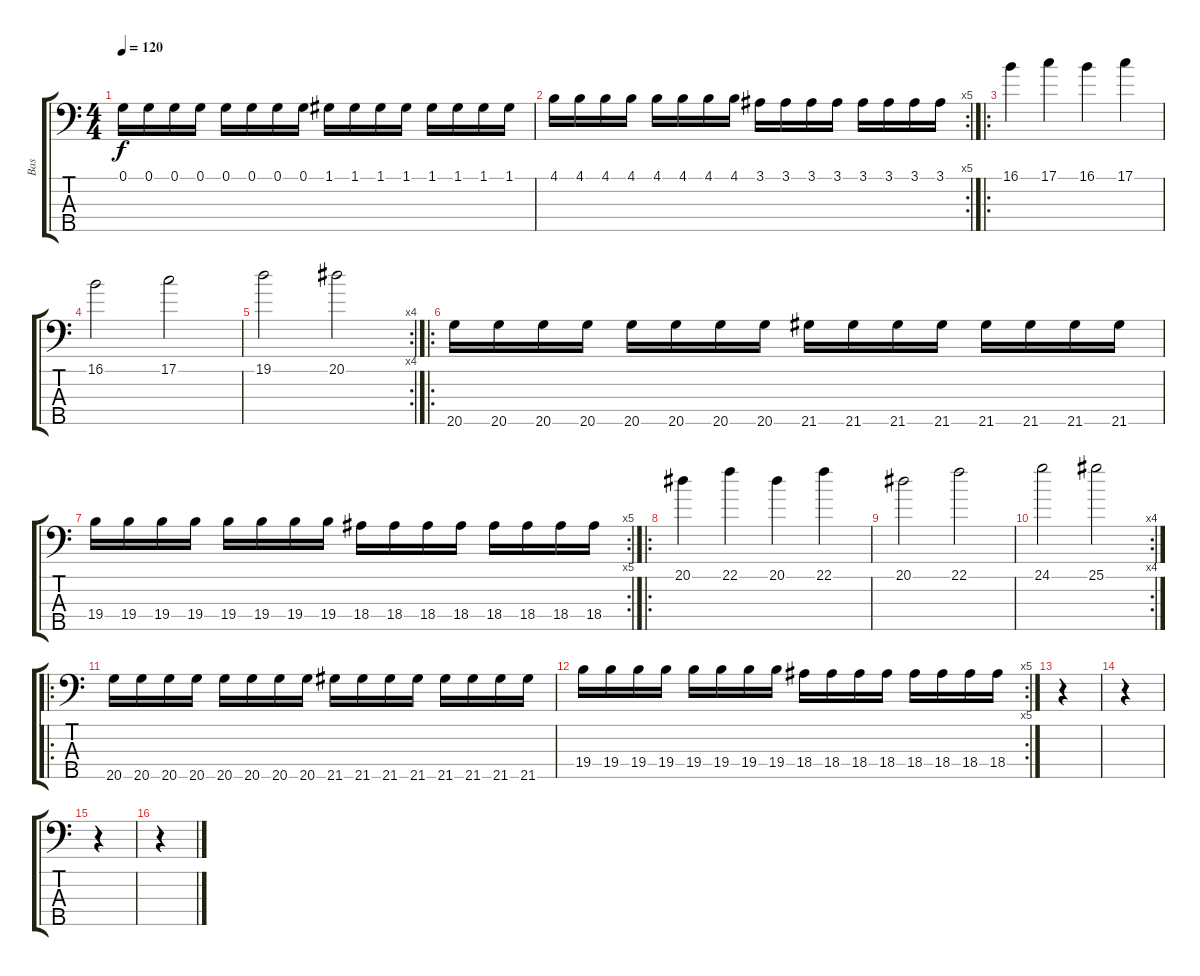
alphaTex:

\track ("Bas" "Bas") {instrument slapbass2}
\staff {score tabs}
\tuning (G2 D2 A1 E1 B0) {hide}
\ts (4 4)
\tempo 120
\clef f4
\ks c
0.1.16{dy f instrument slapbass2} 0.1.16 0.1.16 0.1.16 0.1.16 0.1.16 0.1.16 0.1.16 1.1.16 1.1.16 1.1.16 1.1.16 1.1.16 1.1.16 1.1.16 1.1.16 |
\rc 5
4.1.16 4.1.16 4.1.16 4.1.16 4.1.16 4.1.16 4.1.16 4.1.16 3.1.16 3.1.16 3.1.16 3.1.16 3.1.16 3.1.16 3.1.16 3.1.16 |
\ro
16.1.4 17.1.4 16.1.4 17.1.4 |
16.1.2 17.1.2 |
\rc 4
19.1.2 20.1.2 |
\ro
20.5.16 20.5.16 20.5.16 20.5.16 20.5.16 20.5.16 20.5.16 20.5.16 21.5.16 21.5.16 21.5.16 21.5.16 21.5.16 21.5.16 21.5.16 21.5.16 |
\rc 5
19.4.16 19.4.16 19.4.16 19.4.16 19.4.16 19.4.16 19.4.16 19.4.16 18.4.16 18.4.16 18.4.16 18.4.16 18.4.16 18.4.16 18.4.16 18.4.16 |
\ro
20.1.4 22.1.4 20.1.4 22.1.4 |
20.1.2 22.1.2 |
\rc 4
24.1.2 25.1.2 |
\ro
20.5.16 20.5.16 20.5.16 20.5.16 20.5.16 20.5.16 20.5.16 20.5.16 21.5.16 21.5.16 21.5.16 21.5.16 21.5.16 21.5.16 21.5.16 21.5.16 |
\rc 5
19.4.16 19.4.16 19.4.16 19.4.16 19.4.16 19.4.16 19.4.16 19.4.16 18.4.16 18.4.16 18.4.16 18.4.16 18.4.16 18.4.16 18.4.16 18.4.16 |
r.4 |
r.4 |
r.4 |
r.4
